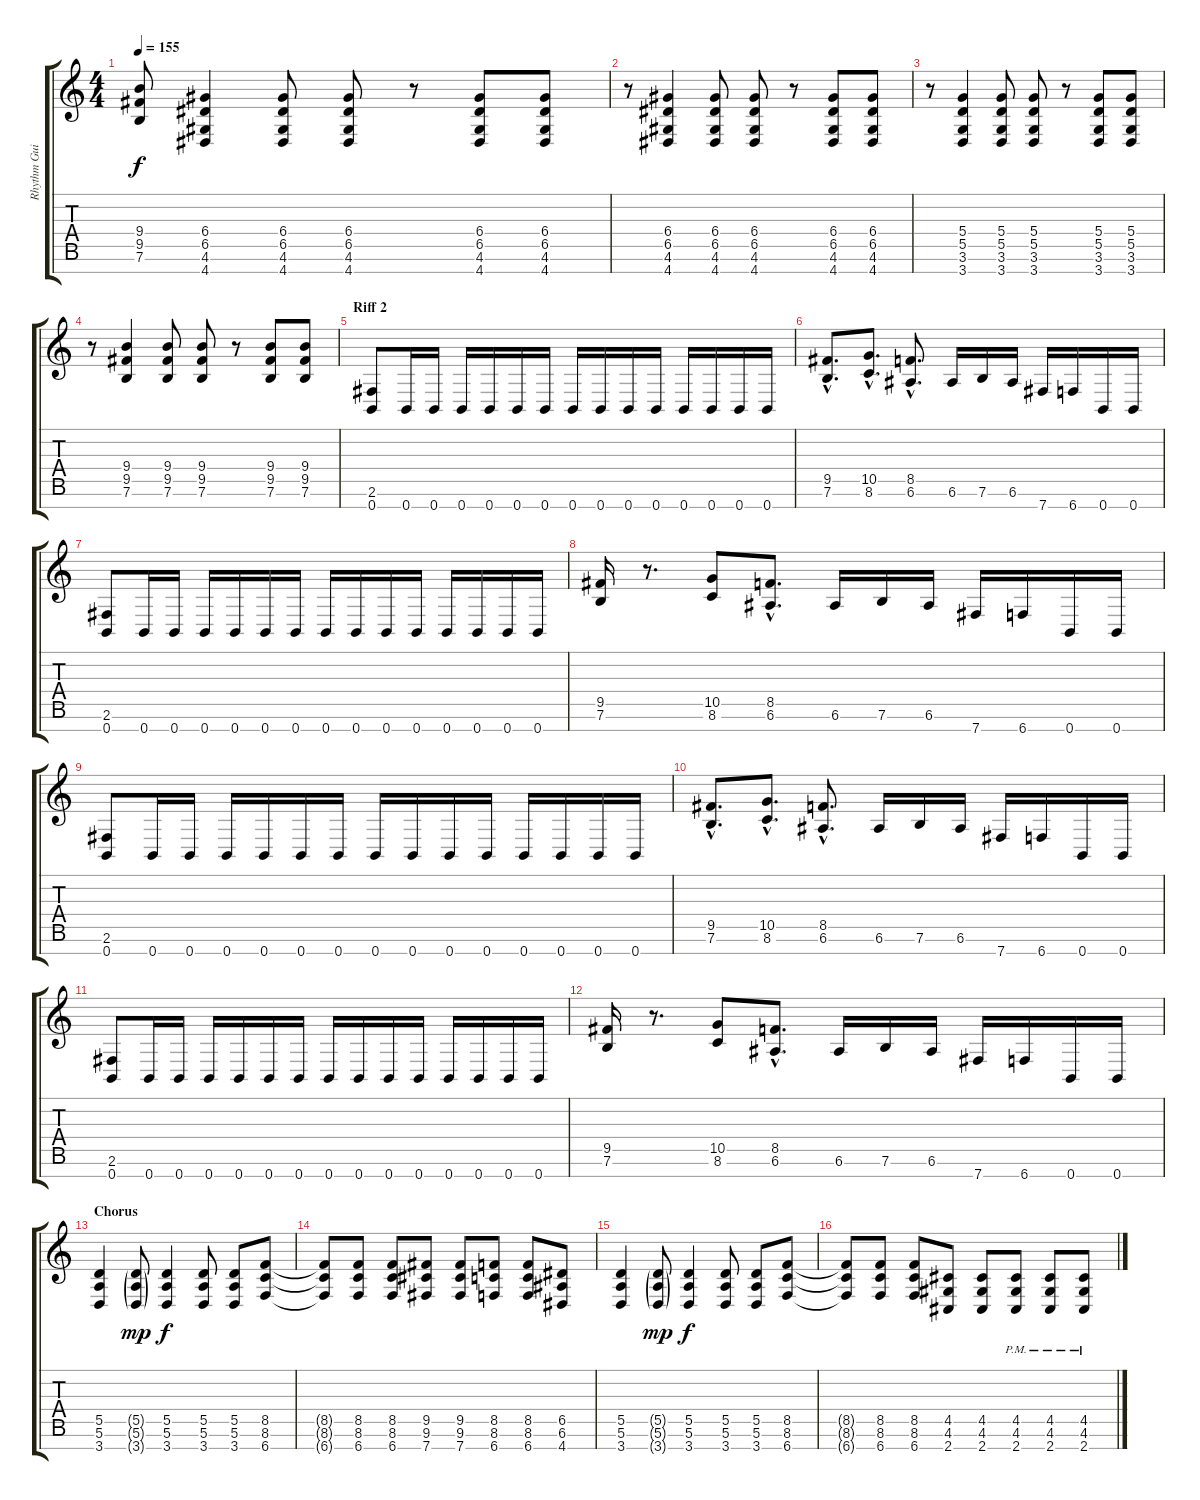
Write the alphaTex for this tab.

\track ("Rhythm Guitar R" "Rhythm Gui") {instrument distortionguitar}
\staff {score tabs}
\tuning (E4 B3 G3 D3 A2 E2 B1) {hide}
\ts (4 4)
\tempo 155
\clef g2
\ks c
(9.4 9.5 7.6).8{dy f} (6.4 6.5 4.6 4.7).4 (6.4 6.5 4.6 4.7).8 (6.4 6.5 4.6 4.7).8 r.8 (6.4 6.5 4.6 4.7).8 (6.4 6.5 4.6 4.7).8 |
r.8 (6.4 6.5 4.6 4.7).4 (6.4 6.5 4.6 4.7).8 (6.4 6.5 4.6 4.7).8 r.8 (6.4 6.5 4.6 4.7).8 (6.4 6.5 4.6 4.7).8 |
r.8 (5.4 5.5 3.6 3.7).4 (5.4 5.5 3.6 3.7).8 (5.4 5.5 3.6 3.7).8 r.8 (5.4 5.5 3.6 3.7).8 (5.4 5.5 3.6 3.7).8 |
r.8 (9.4 9.5 7.6).4 (9.4 9.5 7.6).8 (9.4 9.5 7.6).8 r.8 (9.4 9.5 7.6).8 (9.4 9.5 7.6).8 |
\section ("" "Riff 2")
(2.6 0.7).8 0.7.16 0.7.16 0.7.16 0.7.16 0.7.16 0.7.16 0.7.16 0.7.16 0.7.16 0.7.16 0.7.16 0.7.16 0.7.16 0.7.16 |
(9.5{hac} 7.6{hac}).8{d} (10.5{hac} 8.6{hac}).8{d} (8.5{hac} 6.6{hac}).8{d} 6.6.16 7.6.16 6.6.16 7.7.16 6.7.16 0.7.16 0.7.16 |
(2.6 0.7).8 0.7.16 0.7.16 0.7.16 0.7.16 0.7.16 0.7.16 0.7.16 0.7.16 0.7.16 0.7.16 0.7.16 0.7.16 0.7.16 0.7.16 |
(9.5 7.6).16 r.8{d} (10.5 8.6).8 (8.5{hac} 6.6{hac}).8{d} 6.6.16 7.6.16 6.6.16 7.7.16 6.7.16 0.7.16 0.7.16 |
(2.6 0.7).8 0.7.16 0.7.16 0.7.16 0.7.16 0.7.16 0.7.16 0.7.16 0.7.16 0.7.16 0.7.16 0.7.16 0.7.16 0.7.16 0.7.16 |
(9.5{hac} 7.6{hac}).8{d} (10.5{hac} 8.6{hac}).8{d} (8.5{hac} 6.6{hac}).8{d} 6.6.16 7.6.16 6.6.16 7.7.16 6.7.16 0.7.16 0.7.16 |
(2.6 0.7).8 0.7.16 0.7.16 0.7.16 0.7.16 0.7.16 0.7.16 0.7.16 0.7.16 0.7.16 0.7.16 0.7.16 0.7.16 0.7.16 0.7.16 |
(9.5 7.6).16 r.8{d} (10.5 8.6).8 (8.5{hac} 6.6{hac}).8{d} 6.6.16 7.6.16 6.6.16 7.7.16 6.7.16 0.7.16 0.7.16 |
\section ("" "Chorus")
(5.5 5.6 3.7).4 (5.5{g} 5.6{g} 3.7{g}).8{dy mp} (5.5 5.6 3.7).4{dy f} (5.5 5.6 3.7).8 (5.5 5.6 3.7).8 (8.5 8.6 6.7).8 |
(8.5{t} 8.6{t} 6.7{t}).8 (8.5 8.6 6.7).8 (8.5 8.6 6.7).8 (9.5 9.6 7.7).8 (9.5 9.6 7.7).8 (8.5 8.6 6.7).8 (8.5 8.6 6.7).8 (6.5 6.6 4.7).8 |
(5.5 5.6 3.7).4 (5.5{g} 5.6{g} 3.7{g}).8{dy mp} (5.5 5.6 3.7).4{dy f} (5.5 5.6 3.7).8 (5.5 5.6 3.7).8 (8.5 8.6 6.7).8 |
(8.5{t} 8.6{t} 6.7{t}).8 (8.5 8.6 6.7).8 (8.5 8.6 6.7).8 (4.5 4.6 2.7).8 (4.5 4.6 2.7).8 (4.5{pm} 4.6{pm} 2.7{pm}).8 (4.5{pm} 4.6{pm} 2.7{pm}).8 (4.5{pm} 4.6{pm} 2.7{pm}).8
